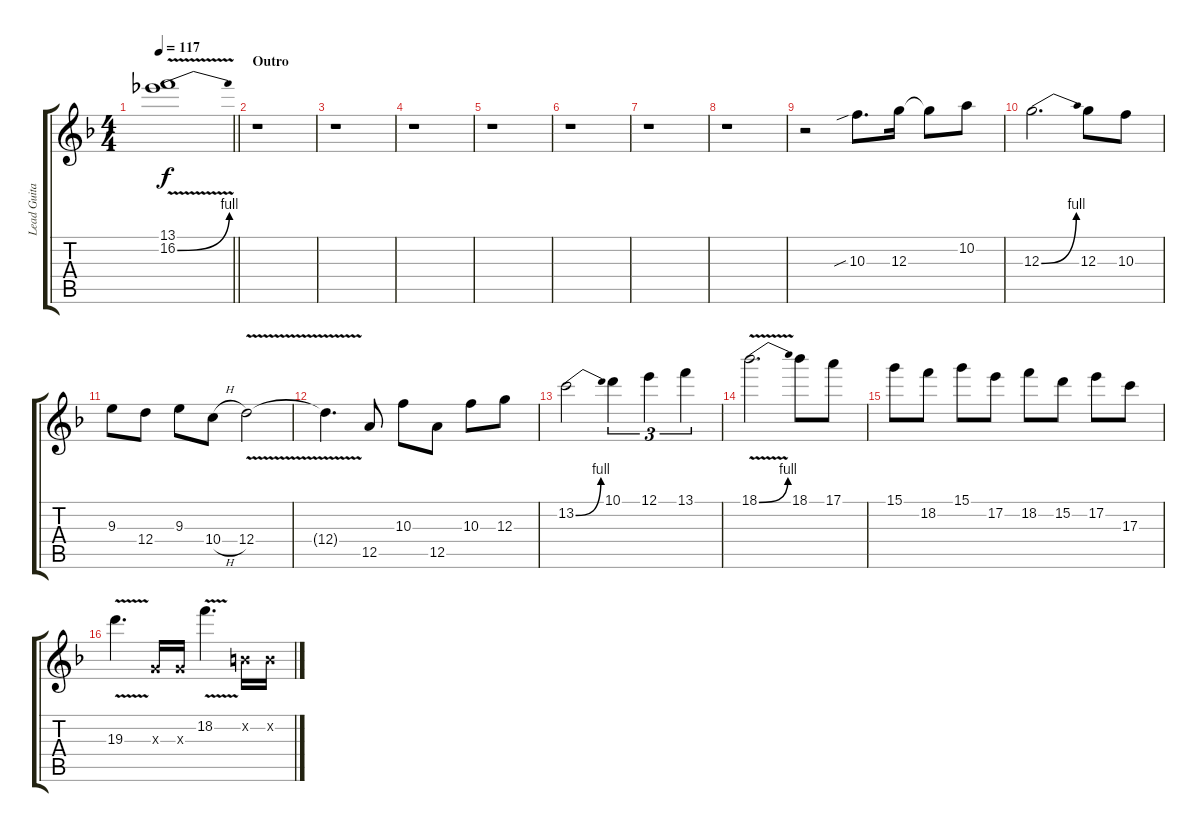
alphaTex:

\track ("Lead Guitar" "Lead Guita") {instrument distortionguitar}
\staff {score tabs}
\tuning (E4 B3 G3 D3 A2 E2) {hide}
\ts (4 4)
\tempo 117
\clef g2
\barLineRight lightlight
\ks f
(13.1 16.2{be (bend 0 0 60 4) v}).1{dy f} |
\section ("" "Outro")
r.1 |
r.1 |
r.1 |
r.1 |
r.1 |
r.1 |
r.1 |
r.2 10.3{sib}.8{d} 12.3.16 12.3{t}.8 10.2.8 |
12.3{be (bend 0 0 60 4)}.2{d} 12.3.8 10.3.8 |
9.3.8 12.4.8 9.3.8 10.4{h}.8 12.4{v}.2 |
12.4{t}.4{d} 12.5.8 10.3.8 12.5.8 10.3.8 12.3.8 |
13.2{be (bend 0 0 60 4)}.2 10.1.4{tu (3 2)} 12.1.4{tu (3 2)} 13.1.4{tu (3 2)} |
18.1{be (bend 0 0 60 4) v}.2{d} 18.1.8 17.1.8 |
15.1.8 18.2.8 15.1.8 17.2.8 18.2.8 15.2.8 17.2.8 17.3.8 |
19.3{v}.4{d} 0.3{x}.16 0.3{x}.16 18.2{v}.4{d} 0.2{x}.16 0.2{x}.16
